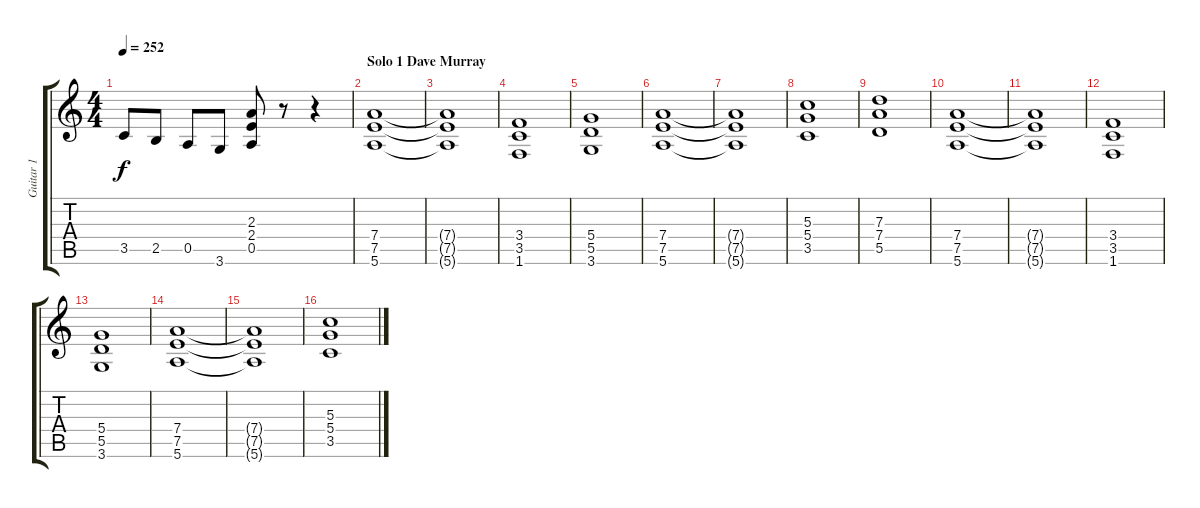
\track ("Guitar 1" "Guitar 1") {instrument distortionguitar}
\staff {score tabs}
\tuning (E4 B3 G3 D3 A2 E2) {hide}
\ts (4 4)
\tempo 252
\clef g2
\ks c
3.5.8{dy f} 2.5.8 0.5.8 3.6.8 (2.3 2.4 0.5).8 r.8 r.4 |
\section ("" "Solo 1 Dave Murray")
(7.4 7.5 5.6).1 |
(7.4{t} 7.5{t} 5.6{t}).1 |
(3.4 3.5 1.6).1 |
(5.4 5.5 3.6).1 |
(7.4 7.5 5.6).1 |
(7.4{t} 7.5{t} 5.6{t}).1 |
(5.3 5.4 3.5).1 |
(7.3 7.4 5.5).1 |
(7.4 7.5 5.6).1 |
(7.4{t} 7.5{t} 5.6{t}).1 |
(3.4 3.5 1.6).1 |
(5.4 5.5 3.6).1 |
(7.4 7.5 5.6).1 |
(7.4{t} 7.5{t} 5.6{t}).1 |
(5.3 5.4 3.5).1
